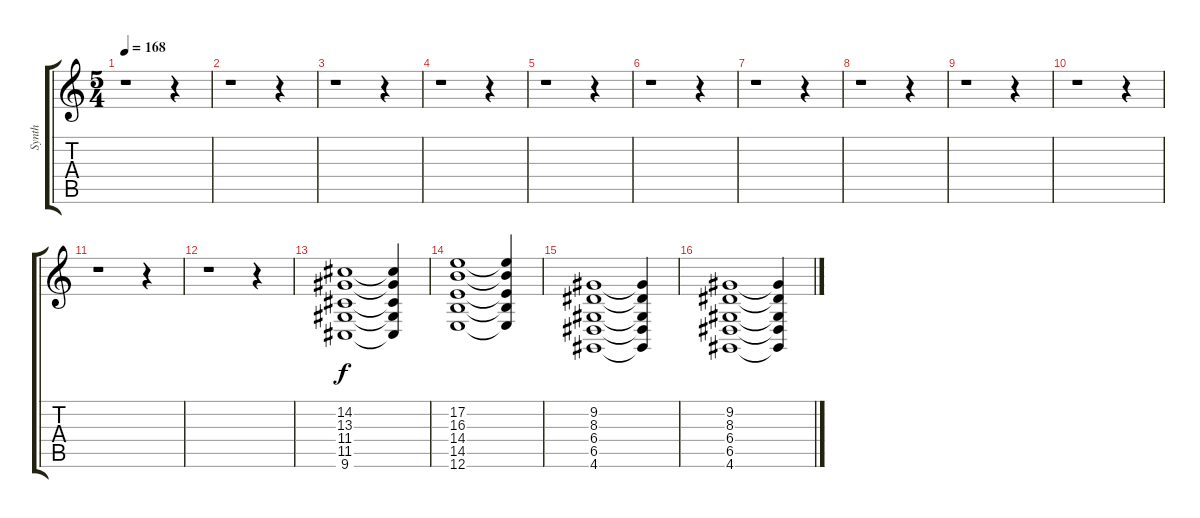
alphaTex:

\track ("Synth" "Synth") {instrument rockorgan}
\staff {score tabs}
\tuning (E4 B3 G3 D3 A2 E2) {hide}
\ts (5 4)
\tempo 168
\clef g2
\ks c
r.1{dy f} r.4 |
r.1 r.4 |
r.1 r.4 |
r.1 r.4 |
r.1 r.4 |
r.1 r.4 |
r.1 r.4 |
r.1 r.4 |
r.1 r.4 |
r.1 r.4 |
r.1 r.4 |
r.1 r.4 |
(14.2 13.3 11.4 11.5 9.6).1{volume 11 instrument rockorgan} (14.2{t} 13.3{t} 11.4{t} 11.5{t} 9.6{t}).4 |
(17.2 16.3 14.4 14.5 12.6).1 (17.2{t} 16.3{t} 14.4{t} 14.5{t} 12.6{t}).4 |
(9.2 8.3 6.4 6.5 4.6).1 (9.2{t} 8.3{t} 6.4{t} 6.5{t} 4.6{t}).4 |
(9.2 8.3 6.4 6.5 4.6).1 (9.2{t} 8.3{t} 6.4{t} 6.5{t} 4.6{t}).4
